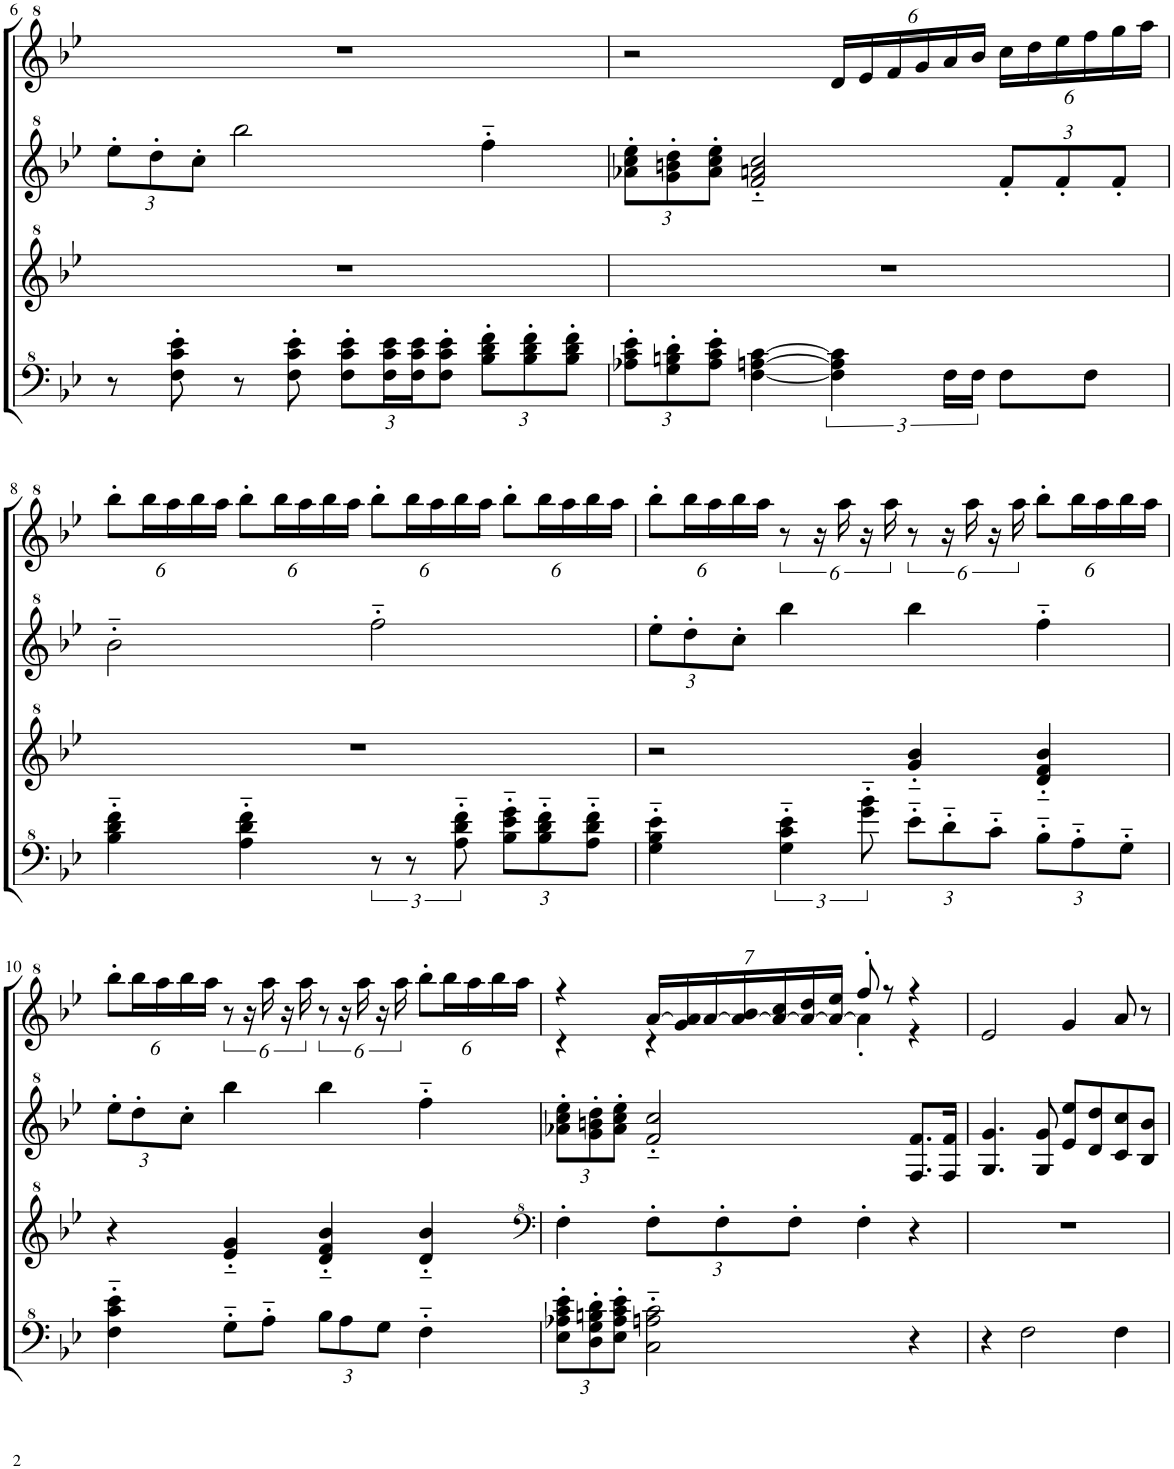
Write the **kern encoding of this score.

**kern	**kern	**kern	**kern
*part1	*part1	*part1	*part1
*staff4	*staff3	*staff2	*staff1
*I"Model III	*	*	*
!!LO:PB:g=z
*clefF^4	*clefG^2	*clefG^2	*clefG^2
*k[b-e-]	*k[b-e-]	*k[b-e-]	*k[b-e-]
*M4/4	*M4/4	*M4/4	*M4/4
*	*	*Xbrackettup	*
=6	=6	=6	=6
8r	1r	12eee-'\L	1r
.	.	12ddd'\	.
8f\' 8cc\' 8ee-\'	.	.	.
.	.	12ccc'\J	.
8r	.	2bbb-\	.
8f\' 8cc\' 8ee-\'	.	.	.
*Xbrackettup	*	*	*
12f\' 12cc\' 12ee-\'L	.	.	.
24f\ 24cc\ 24ee-\L	.	.	.
24f\ 24cc\ 24ee-\J	.	.	.
12f\' 12cc\' 12ee-\'J	.	.	.
12b-\' 12dd\' 12ff\'L	.	4fff'~\	.
12b-\' 12dd\' 12ff\'	.	.	.
12b-\' 12dd\' 12ff\'J	.	.	.
=7	=7	=7	=7
12a-X\' 12cc\' 12ee-\'L	1r	12aa-X\' 12ccc\' 12eee-\'L	2r
12g\' 12bn\' 12dd\'	.	12gg\' 12bbn\' 12ddd\'	.
12a-\' 12cc\' 12ee-\'J	.	12aa-\' 12ccc\' 12eee-\'J	.
[4f\ [4an\ [4cc\	.	2ff/'~ 2aan/'~ 2ccc/'~	.
*brackettup	*	*	*Xbrackettup
6f\] 6a\] 6cc\]	.	.	24dd/LL
.	.	.	24ee-/
.	.	.	24ff/
.	.	.	24gg/
24f\LL	.	.	24aa/
24f\JJ	.	.	24bb-/JJ
8f\L	.	12ff'/L	24ccc\LL
.	.	.	24ddd\
.	.	12ff'/	24eee-\
8f\J	.	.	24fff\
.	.	12ff'/J	24ggg\
.	.	.	24aaa\JJ
!!LO:LB:g=z
=8	=8	=8	=8
4b-\'~ 4dd\'~ 4ff\'~	1r	2bb-'~\	12bbb-'\L
.	.	.	24bbb-\L
.	.	.	24aaa\
.	.	.	24bbb-\
.	.	.	24aaa\JJ
4a\'~ 4dd\'~ 4ff\'~	.	.	12bbb-'\L
.	.	.	24bbb-\L
.	.	.	24aaa\
.	.	.	24bbb-\
.	.	.	24aaa\JJ
12r	.	2fff'~\	12bbb-'\L
12r	.	.	24bbb-\L
.	.	.	24aaa\
12a\'~ 12dd\'~ 12ff\'~	.	.	24bbb-\
.	.	.	24aaa\JJ
*Xbrackettup	*	*	*
12b-\'~ 12ee-\'~ 12gg\'~L	.	.	12bbb-'\L
12b-\'~ 12dd\'~ 12ff\'~	.	.	24bbb-\L
.	.	.	24aaa\
12a\'~ 12dd\'~ 12ff\'~J	.	.	24bbb-\
.	.	.	24aaa\JJ
=9	=9	=9	=9
4g\'~ 4b-\'~ 4ee-\'~	2r	12eee-'\L	12bbb-'\L
.	.	12ddd'\	24bbb-\L
.	.	.	24aaa\
.	.	12ccc'\J	24bbb-\
.	.	.	24aaa\JJ
*brackettup	*	*	*brackettup
6g\'~ 6cc\'~ 6ee-\'~	.	4bbb-\	12r
.	.	.	24r
.	.	.	24aaa\
12gg\'~ 12bb-\'~	.	.	24r
.	.	.	24aaa\
*Xbrackettup	*	*	*
12ee-'~\L	4gg/'~ 4bb-/'~	4bbb-\	12r
12dd'~\	.	.	24r
.	.	.	24aaa\
12cc'~\J	.	.	24r
.	.	.	24aaa\
*	*	*	*Xbrackettup
12b-'~\L	4dd/'~ 4ff/'~ 4bb-/'~	4fff'~\	12bbb-'\L
12a'~\	.	.	24bbb-\L
.	.	.	24aaa\
12g'~\J	.	.	24bbb-\
.	.	.	24aaa\JJ
!!LO:LB:g=z
=10	=10	=10	=10
4f\'~ 4cc\'~ 4ee-\'~	4r	12eee-'\L	12bbb-'\L
.	.	12ddd'\	24bbb-\L
.	.	.	24aaa\
.	.	12ccc'\J	24bbb-\
.	.	.	24aaa\JJ
*	*	*	*brackettup
8g'~\L	4ee-/'~ 4gg/'~	4bbb-\	12r
.	.	.	24r
8a'~\J	.	.	24aaa\
.	.	.	24r
.	.	.	24aaa\
12b-\L	4dd/'~ 4ff/'~ 4bb-/'~	4bbb-\	12r
12a\	.	.	24r
.	.	.	24aaa\
12g\J	.	.	24r
.	.	.	24aaa\
*	*	*	*Xbrackettup
4f'~\	4dd/'~ 4bb-/'~	4fff'~\	12bbb-'\L
.	.	.	24bbb-\L
.	.	.	24aaa\
.	.	.	24bbb-\
.	.	.	24aaa\JJ
=11	=11	=11	=11
*	*clefF^4	*	*
*	*	*	*^
12e-\' 12a-X\' 12cc\' 12ee-\'L	4f'\	12aa-X\' 12ccc\' 12eee-\'L	4r	4r
12d\' 12g\' 12bn\' 12dd\'	.	12gg\' 12bbn\' 12ddd\'	.	.
12e-\' 12a-\' 12cc\' 12ee-\'J	.	12aa-\' 12ccc\' 12eee-\'J	.	.
*	*Xbrackettup	*	*	*
2c\'~ 2an\'~ 2cc\'~	12f'\L	2ff/'~ 2ccc/'~	[28aa/LL	4r
.	.	.	28gg/ 28aa/]	.
.	.	.	[28aa/	.
.	12f'\	.	.	.
.	.	.	28aa/_ 28bb-/	.
.	.	.	28aa/_ 28ccc/	.
.	12f'\J	.	.	.
.	.	.	28aa/_ 28ddd/	.
.	.	.	28aa/_ 28eee-/JJ	.
.	4f'\	.	8fff'/	4aa'\]
.	.	.	8r	.
4r	4r	8.f/ 8.ff/L	4r	4r
.	.	16f/ 16ff/Jk	.	.
*	*	*	*v	*v
=12	=12	=12	=12
4r	1r	4.g/ 4.gg/	2ee-/
2f\	.	.	.
.	.	8g/ 8gg/	.
.	.	8ee-/ 8eee-/L	4gg/
.	.	8dd/ 8ddd/	.
4f\	.	8cc/ 8ccc/	8aa/
.	.	8b-/ 8bb-/J	8r
=	=	=	=
*-	*-	*-	*-
